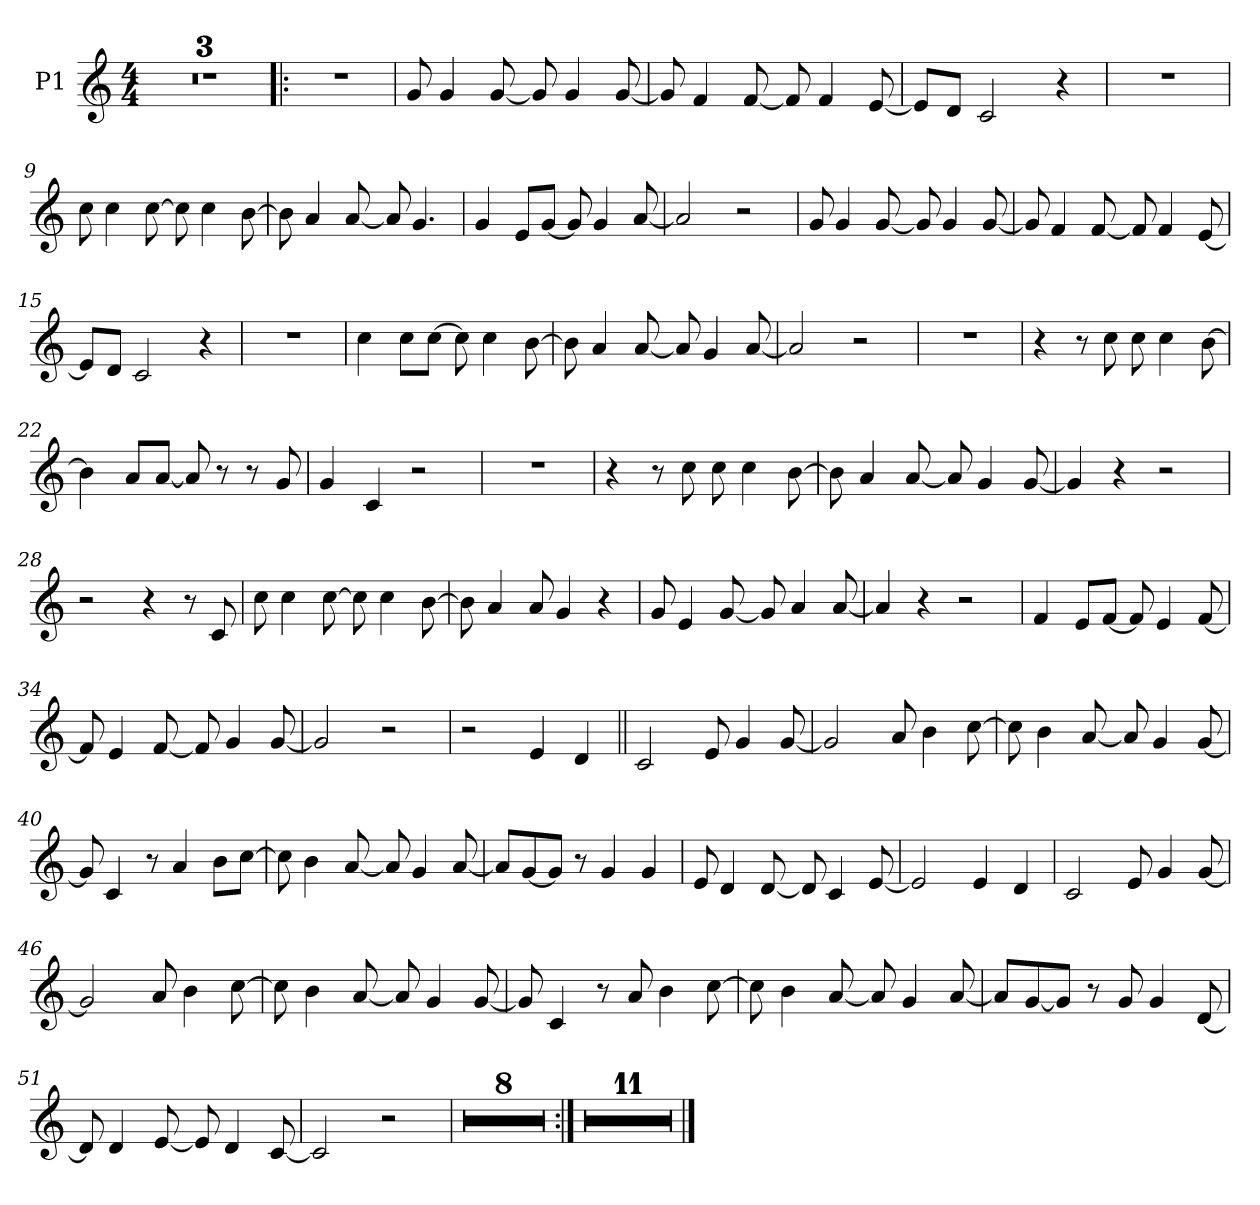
**kern
*part1
*staff1
*I"P1
*clefG2
*k[]
*M4/4
*MM125
=1
1r
=2
1r
=3
1r
=4!|:
1r
=5
8g/
4g/
[8g/
8g/]
4g/
[8g/
=6
8g/]
4f/
[8f/
8f/]
4f/
[8e/
=7
8e/L]
8d/J
2c/
4r
!!LO:LB:g=z
=8
1r
=9
8cc\
4cc\
[8cc\
8cc\]
4cc\
[8b\
=10
8b\]
4a/
[8a/
8a/]
4.g/
=11
4g/
8e/L
[8g/J
8g/]
4g/
[8a/
=12
2a/]
2r
=13
8g/
4g/
[8g/
8g/]
4g/
[8g/
!!LO:LB:g=z
=14
8g/]
4f/
[8f/
8f/]
4f/
[8e/
=15
8e/L]
8d/J
2c/
4r
=16
1r
=17
4cc\
8cc\L
[8cc\J
8cc\]
4cc\
[8b\
=18
8b\]
4a/
[8a/
8a/]
4g/
[8a/
=19
2a/]
2r
=20
1r
!!LO:LB:g=z
=21
4r
8r
8cc\
8cc\
4cc\
[8b\
=22
4b\]
8a/L
[8a/J
8a/]
8r
8r
8g/
=23
4g/
4c/
2r
=24
1r
=25
4r
8r
8cc\
8cc\
4cc\
[8b\
=26
8b\]
4a/
[8a/
8a/]
4g/
[8g/
!!LO:LB:g=z
=27
4g/]
4r
2r
=28
2r
4r
8r
8c/
=29
8cc\
4cc\
[8cc\
8cc\]
4cc\
[8b\
=30
8b\]
4a/
8a/
4g/
4r
=31
8g/
4e/
[8g/
8g/]
4a/
[8a/
=32
4a/]
4r
2r
!!LO:LB:g=z
=33
4f/
8e/L
[8f/J
8f/]
4e/
[8f/
=34
8f/]
4e/
[8f/
8f/]
4g/
[8g/
=35
2g/]
2r
=36
2r
4e/
4d/
=37||
2c/
8e/
4g/
[8g/
=38
2g/]
8a/
4b\
[8cc\
!!LO:LB:g=z
=39
8cc\]
4b\
[8a/
8a/]
4g/
[8g/
=40
8g/]
4c/
8r
4a/
8b\L
[8cc\J
=41
8cc\]
4b\
[8a/
8a/]
4g/
[8a/
=42
8a/L]
[8g/
8g/J]
8r
4g/
4g/
=43
8e/
4d/
[8d/
8d/]
4c/
[8e/
!!LO:LB:g=z
=44
2e/]
4e/
4d/
=45
2c/
8e/
4g/
[8g/
=46
2g/]
8a/
4b\
[8cc\
=47
8cc\]
4b\
[8a/
8a/]
4g/
[8g/
=48
8g/]
4c/
8r
8a/
4b\
[8cc\
=49
8cc\]
4b\
[8a/
8a/]
4g/
[8a/
!!LO:LB:g=z
=50
8a/L]
[8g/
8g/J]
8r
8g/
4g/
[8d/
=51
8d/]
4d/
[8e/
8e/]
4d/
[8c/
=52
2c/]
2r
=53
1r
=54
1r
=55
1r
=56
1r
=57
1r
!!LO:LB:g=z
=58
1r
=59
1r
=60
1r
=61:|!
1r
=62
1r
=63
1r
=64
1r
=65
1r
=66
1r
=67
1r
=68
1r
!!LO:LB:g=z
=69
1r
=70
1r
=71
1r
==
*-
